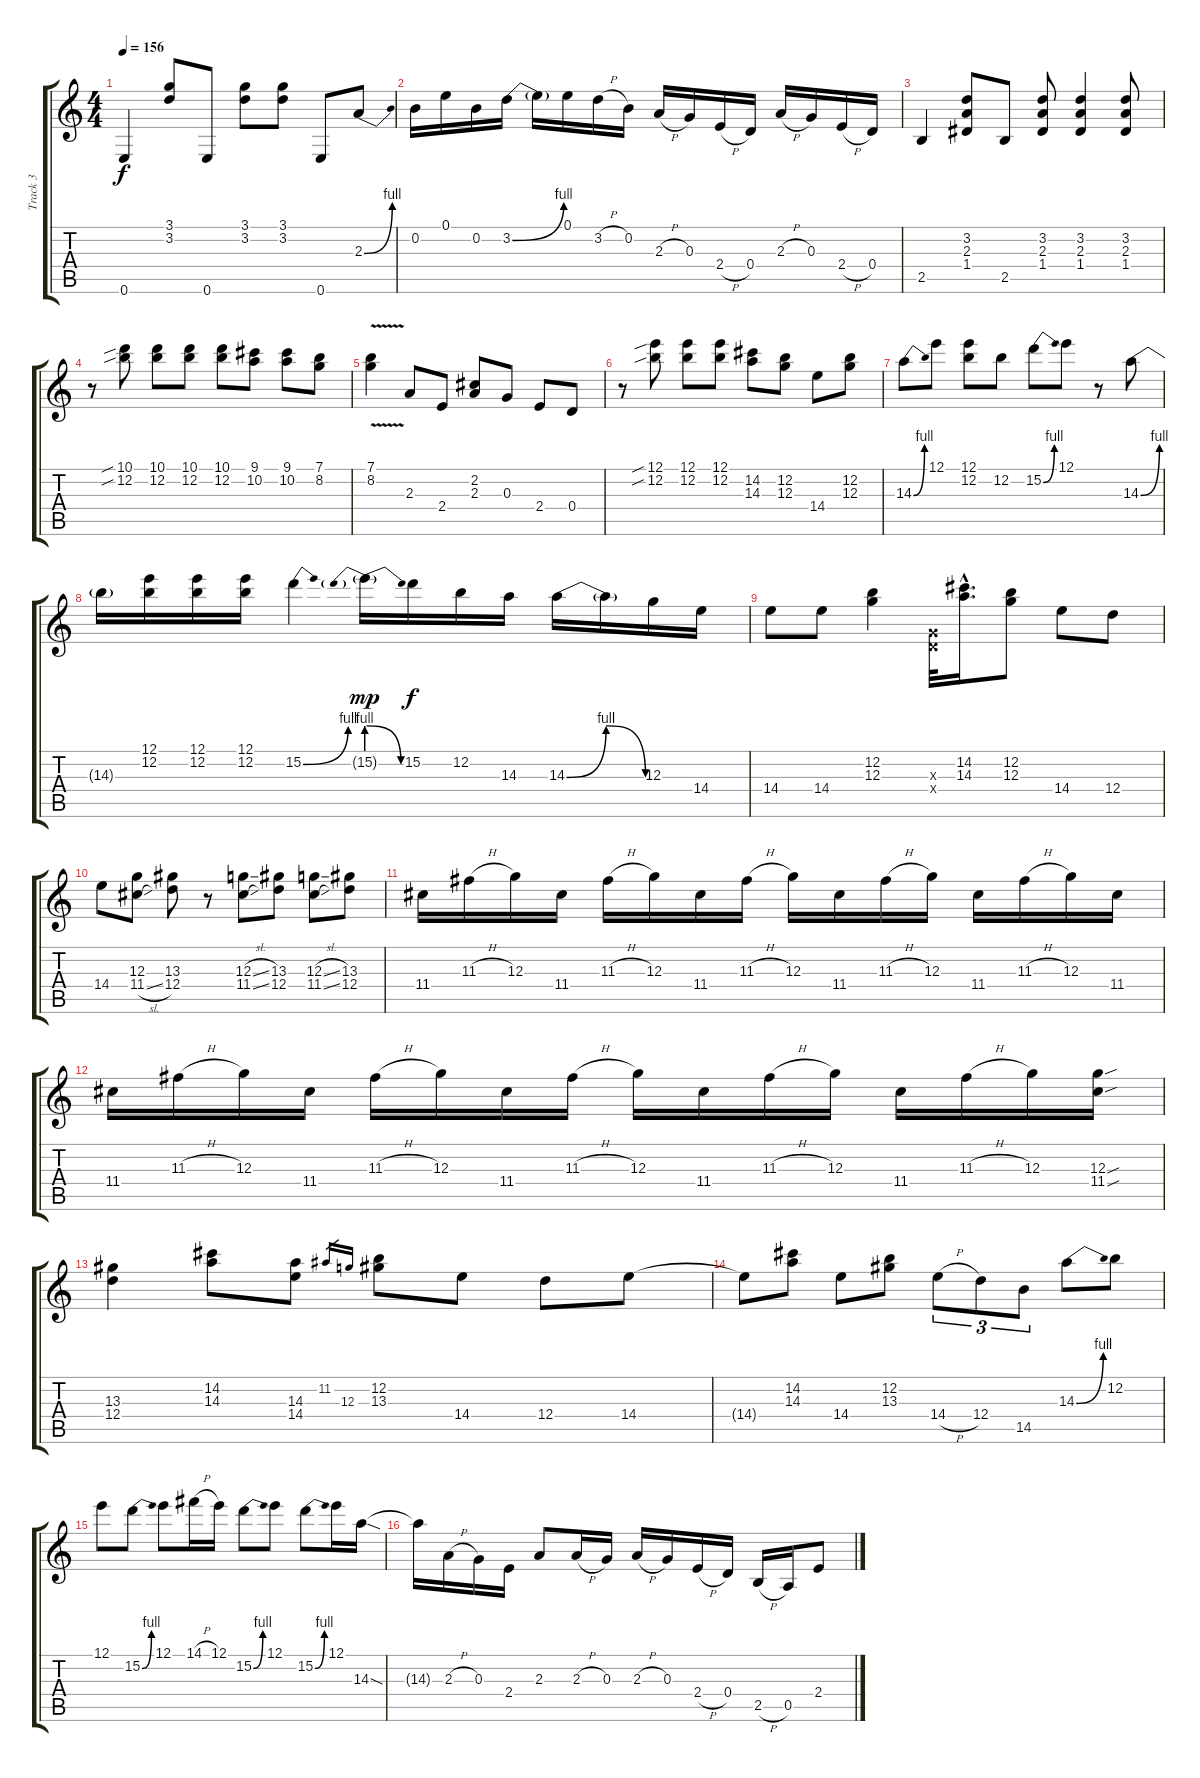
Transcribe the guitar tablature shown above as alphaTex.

\track ("Track 3" "Track 3") {instrument distortionguitar}
\staff {score tabs}
\tuning (E4 B3 G3 D3 A2 E2) {hide}
\ts (4 4)
\tempo 156
\clef g2
\ks c
0.6.4{dy f} (3.1 3.2).8 0.6.8 (3.1 3.2).8 (3.1 3.2).8 0.6.8 2.3{be (bend 0 0 60 4)}.8 |
0.2.16 0.1.16 0.2.16 3.2{be (bend 0 0 60 4)}.16 3.2{t}.16 0.1.16 3.2{h}.16 0.2.16 2.3{h}.16 0.3.16 2.4{h}.16 0.4.16 2.3{h}.16 0.3.16 2.4{h}.16 0.4.16 |
2.5.4 (3.2 2.3 1.4).8 2.5.8 (3.2 2.3 1.4).8 (3.2 2.3 1.4).4 (3.2 2.3 1.4).8 |
r.8 (10.1{sib} 12.2{sib}).8 (10.1 12.2).8 (10.1 12.2).8 (10.1 12.2).8 (9.1 10.2).8 (9.1 10.2).8 (7.1 8.2).8 |
(7.1{v} 8.2{v}).4 2.3.8 2.4.8 (2.2 2.3).8 0.3.8 2.4.8 0.4.8 |
r.8 (12.1{sib} 12.2{sib}).8 (12.1 12.2).8 (12.1 12.2).8 (14.2 14.3).8 (12.2 12.3).8 14.4.8 (12.2 12.3).8 |
14.3{be (bend 0 0 60 4)}.8 12.1.8 (12.1 12.2).8 12.2.8 15.2{be (bend 0 0 60 4)}.8 12.1.8 r.8 14.3{be (bend 0 0 60 4)}.8 |
14.3{t}.16 (12.1 12.2).16 (12.1 12.2).16 (12.1 12.2).16 15.2{be (bend 0 0 60 4)}.4 15.2{be (prebendrelease 0 4 60 0) g}.16{dy mp} 15.2.16{dy f} 12.2.16 14.3.16 14.3{be (bendrelease 0 0 15 4 45 4 60 0)}.16 14.3{t}.16 12.3.16 14.4.16 |
14.4.8 14.4.8 (12.2 12.3).4 (0.3{x} 0.4{x}).32 (14.2{hac} 14.3{hac}).16{d} (12.2 12.3).8 14.4.8 12.4.8 |
14.4.8 (12.3 11.4{sl}).8 (13.3 12.4).8 r.8 (12.3{sl} 11.4{sl}).8 (13.3 12.4).8 (12.3{sl} 11.4{sl}).8 (13.3 12.4).8 |
11.4.16 11.3{h}.16 12.3.16 11.4.16 11.3{h}.16 12.3.16 11.4.16 11.3{h}.16 12.3.16 11.4.16 11.3{h}.16 12.3.16 11.4.16 11.3{h}.16 12.3.16 11.4.16 |
11.4.16 11.3{h}.16 12.3.16 11.4.16 11.3{h}.16 12.3.16 11.4.16 11.3{h}.16 12.3.16 11.4.16 11.3{h}.16 12.3.16 11.4.16 11.3{h}.16 12.3.16 (12.3{sou} 11.4{sou}).16 |
(13.3 12.4).4 (14.2 14.3).8 (14.3 14.4).8 11.2.16{gr} 12.3.16{gr} (12.2 13.3).8 14.4.8 12.4.8 14.4.8 |
14.4{t}.8 (14.2 14.3).8 14.4.8 (12.2 13.3).8 14.4{h}.8{tu (3 2)} 12.4.8{tu (3 2)} 14.5.8{tu (3 2)} 14.3{be (bend 0 0 60 4)}.8 12.2.8 |
12.1.8 15.2{be (bend 0 0 60 4)}.8 12.1.8 14.1{h}.16 12.1.16 15.2{be (bend 0 0 60 4)}.8 12.1.8 15.2{be (bend 0 0 60 4)}.8 12.1.16 14.3{sod}.16 |
14.3{t}.16 2.3{h}.16 0.3.16 2.4.16 2.3.8 2.3{h}.16 0.3.16 2.3{h}.16 0.3.16 2.4{h}.16 0.4.16 2.5{h}.16 0.5.16 2.4.8
